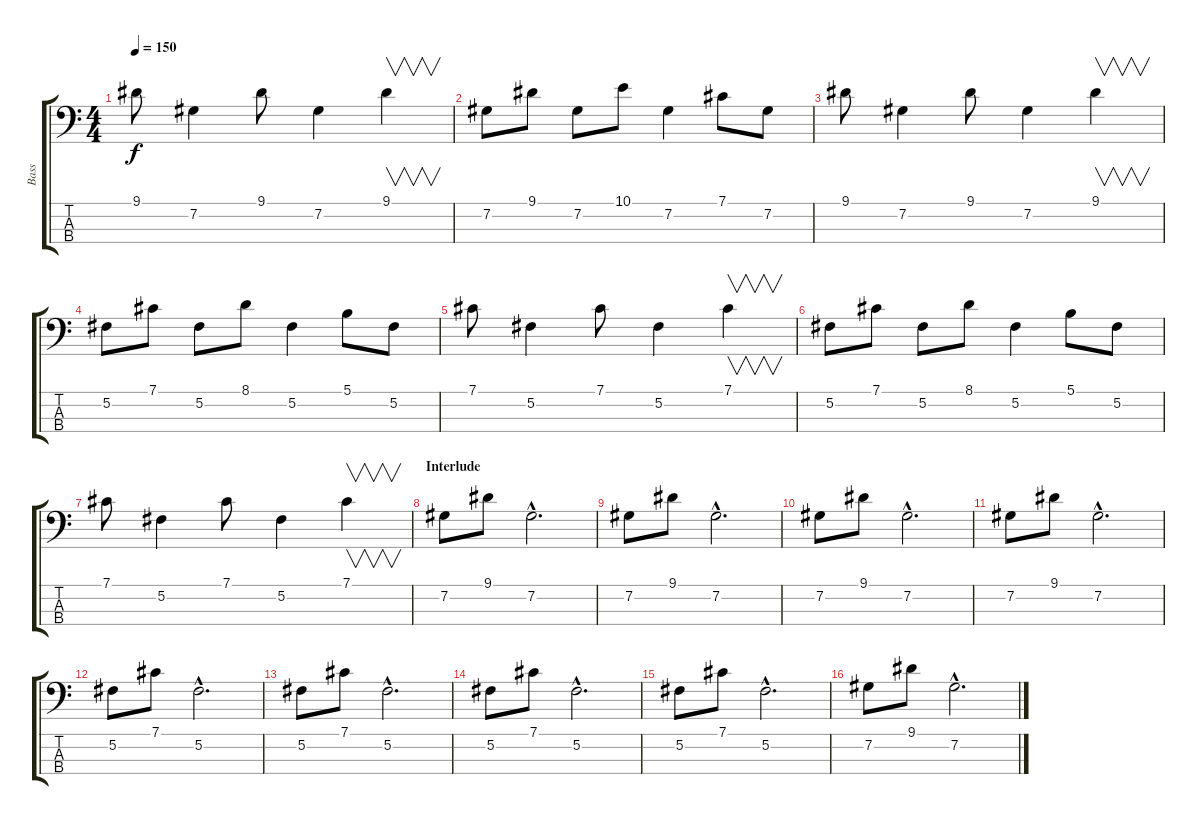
\track ("Bass" "Bass") {instrument electricbasspick}
\staff {score tabs}
\tuning (Gb2 Db2 Ab1 Eb1) {hide}
\ts (4 4)
\tempo 150
\clef f4
\ks c
9.1.8{dy f} 7.2.4 9.1.8 7.2.4 9.1.4{v} |
7.2.8 9.1.8 7.2.8 10.1.8 7.2.4 7.1.8 7.2.8 |
9.1.8 7.2.4 9.1.8 7.2.4 9.1.4{v} |
5.2.8 7.1.8 5.2.8 8.1.8 5.2.4 5.1.8 5.2.8 |
7.1.8 5.2.4 7.1.8 5.2.4 7.1.4{v} |
5.2.8 7.1.8 5.2.8 8.1.8 5.2.4 5.1.8 5.2.8 |
7.1.8 5.2.4 7.1.8 5.2.4 7.1.4{v} |
\section ("" "Interlude")
7.2.8 9.1.8 7.2{hac}.2{d} |
7.2.8 9.1.8 7.2{hac}.2{d} |
7.2.8 9.1.8 7.2{hac}.2{d} |
7.2.8 9.1.8 7.2{hac}.2{d} |
5.2.8 7.1.8 5.2{hac}.2{d} |
5.2.8 7.1.8 5.2{hac}.2{d} |
5.2.8 7.1.8 5.2{hac}.2{d} |
5.2.8 7.1.8 5.2{hac}.2{d} |
7.2.8 9.1.8 7.2{hac}.2{d}
